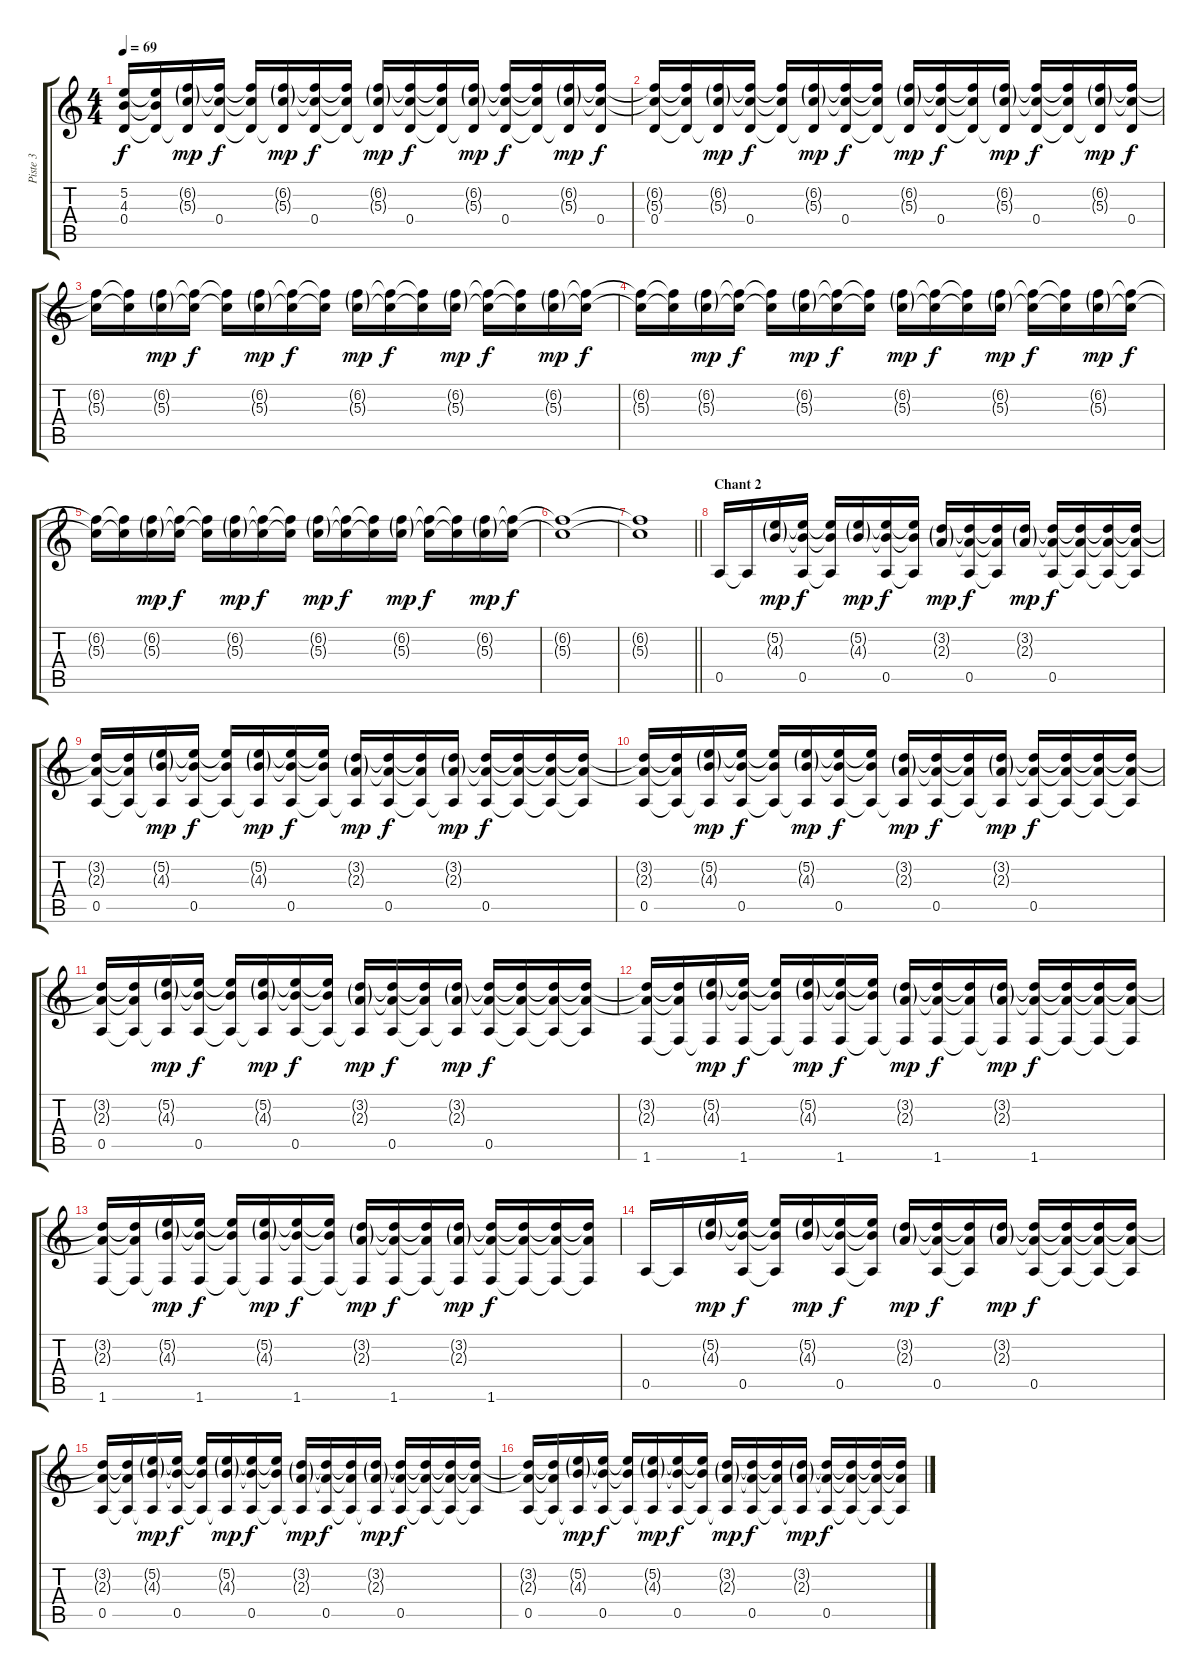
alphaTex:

\track ("Piste 3" "Piste 3") {instrument distortionguitar}
\staff {score tabs}
\tuning (E4 B3 G3 D3 A2 E2) {hide}
\ts (4 4)
\tempo 69
\clef g2
\ks c
(5.2{t} 4.3{t} 0.4).16{dy f} (5.2{t} 4.3{t} 0.4{t}).16 (6.2{g} 5.3{g} 0.4{t}).16{dy mp} (6.2{t} 5.3{t} 0.4).16{dy f} (6.2{t} 5.3{t} 0.4{t}).16 (6.2{g} 5.3{g} 0.4{t}).16{dy mp} (6.2{t} 5.3{t} 0.4).16{dy f} (6.2{t} 5.3{t} 0.4{t}).16 (6.2{g} 5.3{g} 0.4{t}).16{dy mp} (6.2{t} 5.3{t} 0.4).16{dy f} (6.2{t} 5.3{t} 0.4{t}).16 (6.2{g} 5.3{g} 0.4{t}).16{dy mp} (6.2{t} 5.3{t} 0.4).16{dy f} (6.2{t} 5.3{t} 0.4{t}).16 (6.2{g} 5.3{g} 0.4{t}).16{dy mp} (6.2{t} 5.3{t} 0.4).16{dy f} |
(6.2{t} 5.3{t} 0.4).16 (6.2{t} 5.3{t} 0.4{t}).16 (6.2{g} 5.3{g} 0.4{t}).16{dy mp} (6.2{t} 5.3{t} 0.4).16{dy f} (6.2{t} 5.3{t} 0.4{t}).16 (6.2{g} 5.3{g} 0.4{t}).16{dy mp} (6.2{t} 5.3{t} 0.4).16{dy f} (6.2{t} 5.3{t} 0.4{t}).16 (6.2{g} 5.3{g} 0.4{t}).16{dy mp} (6.2{t} 5.3{t} 0.4).16{dy f} (6.2{t} 5.3{t} 0.4{t}).16 (6.2{g} 5.3{g} 0.4{t}).16{dy mp} (6.2{t} 5.3{t} 0.4).16{dy f} (6.2{t} 5.3{t} 0.4{t}).16 (6.2{g} 5.3{g} 0.4{t}).16{dy mp} (6.2{t} 5.3{t} 0.4).16{dy f} |
(6.2{t} 5.3{t}).16 (6.2{t} 5.3{t}).16 (6.2{g} 5.3{g}).16{dy mp} (6.2{t} 5.3{t}).16{dy f} (6.2{t} 5.3{t}).16 (6.2{g} 5.3{g}).16{dy mp} (6.2{t} 5.3{t}).16{dy f} (6.2{t} 5.3{t}).16 (6.2{g} 5.3{g}).16{dy mp} (6.2{t} 5.3{t}).16{dy f} (6.2{t} 5.3{t}).16 (6.2{g} 5.3{g}).16{dy mp} (6.2{t} 5.3{t}).16{dy f} (6.2{t} 5.3{t}).16 (6.2{g} 5.3{g}).16{dy mp} (6.2{t} 5.3{t}).16{dy f} |
(6.2{t} 5.3{t}).16 (6.2{t} 5.3{t}).16 (6.2{g} 5.3{g}).16{dy mp} (6.2{t} 5.3{t}).16{dy f} (6.2{t} 5.3{t}).16 (6.2{g} 5.3{g}).16{dy mp} (6.2{t} 5.3{t}).16{dy f} (6.2{t} 5.3{t}).16 (6.2{g} 5.3{g}).16{dy mp} (6.2{t} 5.3{t}).16{dy f} (6.2{t} 5.3{t}).16 (6.2{g} 5.3{g}).16{dy mp} (6.2{t} 5.3{t}).16{dy f} (6.2{t} 5.3{t}).16 (6.2{g} 5.3{g}).16{dy mp} (6.2{t} 5.3{t}).16{dy f} |
(6.2{t} 5.3{t}).16 (6.2{t} 5.3{t}).16 (6.2{g} 5.3{g}).16{dy mp} (6.2{t} 5.3{t}).16{dy f} (6.2{t} 5.3{t}).16 (6.2{g} 5.3{g}).16{dy mp} (6.2{t} 5.3{t}).16{dy f} (6.2{t} 5.3{t}).16 (6.2{g} 5.3{g}).16{dy mp} (6.2{t} 5.3{t}).16{dy f} (6.2{t} 5.3{t}).16 (6.2{g} 5.3{g}).16{dy mp} (6.2{t} 5.3{t}).16{dy f} (6.2{t} 5.3{t}).16 (6.2{g} 5.3{g}).16{dy mp} (6.2{t} 5.3{t}).16{dy f} |
(6.2{t} 5.3{t}).1 |
\barLineRight lightlight
(6.2{t} 5.3{t}).1 |
\section ("" "Chant 2")
0.5.16{volume 2 instrument electricguitarjazz} 0.5{t}.16 (5.2{g} 4.3{g}).16{dy mp} (5.2{t} 4.3{t} 0.5).16{dy f} (5.2{t} 4.3{t} 0.5{t}).16 (5.2{g} 4.3{g}).16{dy mp} (5.2{t} 4.3{t} 0.5).16{dy f} (5.2{t} 4.3{t} 0.5{t}).16 (3.2{g} 2.3{g}).16{dy mp} (3.2{t} 2.3{t} 0.5).16{dy f} (3.2{t} 2.3{t} 0.5{t}).16 (3.2{g} 2.3{g}).16{dy mp} (3.2{t} 2.3{t} 0.5).16{dy f} (3.2{t} 2.3{t} 0.5{t}).16 (3.2{t} 2.3{t} 0.5{t}).16 (3.2{t} 2.3{t} 0.5{t}).16 |
(3.2{t} 2.3{t} 0.5).16 (3.2{t} 2.3{t} 0.5{t}).16 (5.2{g} 4.3{g} 0.5{t}).16{dy mp} (5.2{t} 4.3{t} 0.5).16{dy f} (5.2{t} 4.3{t} 0.5{t}).16 (5.2{g} 4.3{g} 0.5{t}).16{dy mp} (5.2{t} 4.3{t} 0.5).16{dy f} (5.2{t} 4.3{t} 0.5{t}).16 (3.2{g} 2.3{g} 0.5{t}).16{dy mp} (3.2{t} 2.3{t} 0.5).16{dy f} (3.2{t} 2.3{t} 0.5{t}).16 (3.2{g} 2.3{g} 0.5{t}).16{dy mp} (3.2{t} 2.3{t} 0.5).16{dy f} (3.2{t} 2.3{t} 0.5{t}).16 (3.2{t} 2.3{t} 0.5{t}).16 (3.2{t} 2.3{t} 0.5{t}).16 |
(3.2{t} 2.3{t} 0.5).16 (3.2{t} 2.3{t} 0.5{t}).16 (5.2{g} 4.3{g} 0.5{t}).16{dy mp} (5.2{t} 4.3{t} 0.5).16{dy f} (5.2{t} 4.3{t} 0.5{t}).16 (5.2{g} 4.3{g} 0.5{t}).16{dy mp} (5.2{t} 4.3{t} 0.5).16{dy f} (5.2{t} 4.3{t} 0.5{t}).16 (3.2{g} 2.3{g} 0.5{t}).16{dy mp} (3.2{t} 2.3{t} 0.5).16{dy f} (3.2{t} 2.3{t} 0.5{t}).16 (3.2{g} 2.3{g} 0.5{t}).16{dy mp} (3.2{t} 2.3{t} 0.5).16{dy f} (3.2{t} 2.3{t} 0.5{t}).16 (3.2{t} 2.3{t} 0.5{t}).16 (3.2{t} 2.3{t} 0.5{t}).16 |
(3.2{t} 2.3{t} 0.5).16 (3.2{t} 2.3{t} 0.5{t}).16 (5.2{g} 4.3{g} 0.5{t}).16{dy mp} (5.2{t} 4.3{t} 0.5).16{dy f} (5.2{t} 4.3{t} 0.5{t}).16 (5.2{g} 4.3{g} 0.5{t}).16{dy mp} (5.2{t} 4.3{t} 0.5).16{dy f} (5.2{t} 4.3{t} 0.5{t}).16 (3.2{g} 2.3{g} 0.5{t}).16{dy mp} (3.2{t} 2.3{t} 0.5).16{dy f} (3.2{t} 2.3{t} 0.5{t}).16 (3.2{g} 2.3{g} 0.5{t}).16{dy mp} (3.2{t} 2.3{t} 0.5).16{dy f} (3.2{t} 2.3{t} 0.5{t}).16 (3.2{t} 2.3{t} 0.5{t}).16 (3.2{t} 2.3{t} 0.5{t}).16 |
(3.2{t} 2.3{t} 1.6).16 (3.2{t} 2.3{t} 1.6{t}).16 (5.2{g} 4.3{g} 1.6{t}).16{dy mp} (5.2{t} 4.3{t} 1.6).16{dy f} (5.2{t} 4.3{t} 1.6{t}).16 (5.2{g} 4.3{g} 1.6{t}).16{dy mp} (5.2{t} 4.3{t} 1.6).16{dy f} (5.2{t} 4.3{t} 1.6{t}).16 (3.2{g} 2.3{g} 1.6{t}).16{dy mp} (3.2{t} 2.3{t} 1.6).16{dy f} (3.2{t} 2.3{t} 1.6{t}).16 (3.2{g} 2.3{g} 1.6{t}).16{dy mp} (3.2{t} 2.3{t} 1.6).16{dy f} (3.2{t} 2.3{t} 1.6{t}).16 (3.2{t} 2.3{t} 1.6{t}).16 (3.2{t} 2.3{t} 1.6{t}).16 |
(3.2{t} 2.3{t} 1.6).16 (3.2{t} 2.3{t} 1.6{t}).16 (5.2{g} 4.3{g} 1.6{t}).16{dy mp} (5.2{t} 4.3{t} 1.6).16{dy f} (5.2{t} 4.3{t} 1.6{t}).16 (5.2{g} 4.3{g} 1.6{t}).16{dy mp} (5.2{t} 4.3{t} 1.6).16{dy f} (5.2{t} 4.3{t} 1.6{t}).16 (3.2{g} 2.3{g} 1.6{t}).16{dy mp} (3.2{t} 2.3{t} 1.6).16{dy f} (3.2{t} 2.3{t} 1.6{t}).16 (3.2{g} 2.3{g} 1.6{t}).16{dy mp} (3.2{t} 2.3{t} 1.6).16{dy f} (3.2{t} 2.3{t} 1.6{t}).16 (3.2{t} 2.3{t} 1.6{t}).16 (3.2{t} 2.3{t} 1.6{t}).16 |
0.5.16 0.5{t}.16 (5.2{g} 4.3{g}).16{dy mp} (5.2{t} 4.3{t} 0.5).16{dy f} (5.2{t} 4.3{t} 0.5{t}).16 (5.2{g} 4.3{g}).16{dy mp} (5.2{t} 4.3{t} 0.5).16{dy f} (5.2{t} 4.3{t} 0.5{t}).16 (3.2{g} 2.3{g}).16{dy mp} (3.2{t} 2.3{t} 0.5).16{dy f} (3.2{t} 2.3{t} 0.5{t}).16 (3.2{g} 2.3{g}).16{dy mp} (3.2{t} 2.3{t} 0.5).16{dy f} (3.2{t} 2.3{t} 0.5{t}).16 (3.2{t} 2.3{t} 0.5{t}).16 (3.2{t} 2.3{t} 0.5{t}).16 |
(3.2{t} 2.3{t} 0.5).16 (3.2{t} 2.3{t} 0.5{t}).16 (5.2{g} 4.3{g} 0.5{t}).16{dy mp} (5.2{t} 4.3{t} 0.5).16{dy f} (5.2{t} 4.3{t} 0.5{t}).16 (5.2{g} 4.3{g} 0.5{t}).16{dy mp} (5.2{t} 4.3{t} 0.5).16{dy f} (5.2{t} 4.3{t} 0.5{t}).16 (3.2{g} 2.3{g} 0.5{t}).16{dy mp} (3.2{t} 2.3{t} 0.5).16{dy f} (3.2{t} 2.3{t} 0.5{t}).16 (3.2{g} 2.3{g} 0.5{t}).16{dy mp} (3.2{t} 2.3{t} 0.5).16{dy f} (3.2{t} 2.3{t} 0.5{t}).16 (3.2{t} 2.3{t} 0.5{t}).16 (3.2{t} 2.3{t} 0.5{t}).16 |
(3.2{t} 2.3{t} 0.5).16 (3.2{t} 2.3{t} 0.5{t}).16 (5.2{g} 4.3{g} 0.5{t}).16{dy mp} (5.2{t} 4.3{t} 0.5).16{dy f} (5.2{t} 4.3{t} 0.5{t}).16 (5.2{g} 4.3{g} 0.5{t}).16{dy mp} (5.2{t} 4.3{t} 0.5).16{dy f} (5.2{t} 4.3{t} 0.5{t}).16 (3.2{g} 2.3{g} 0.5{t}).16{dy mp} (3.2{t} 2.3{t} 0.5).16{dy f} (3.2{t} 2.3{t} 0.5{t}).16 (3.2{g} 2.3{g} 0.5{t}).16{dy mp} (3.2{t} 2.3{t} 0.5).16{dy f} (3.2{t} 2.3{t} 0.5{t}).16 (3.2{t} 2.3{t} 0.5{t}).16 (3.2{t} 2.3{t} 0.5{t}).16
